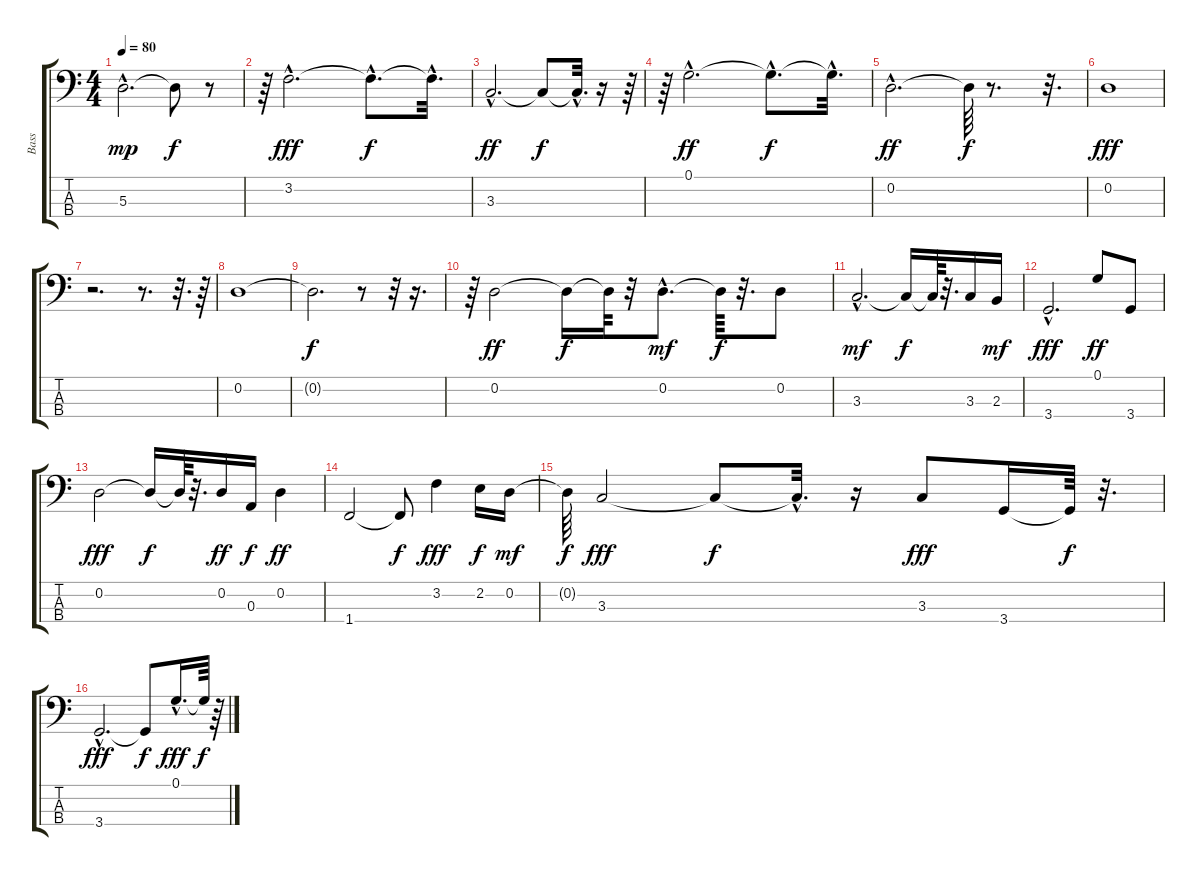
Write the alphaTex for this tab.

\track ("Bass" "Bass") {instrument electricbassfinger}
\staff {score tabs}
\tuning (G2 D2 A1 E1) {hide}
\ts (4 4)
\tempo 80
\clef f4
\ks c
5.3{hac}.2{d dy mp} 5.3{t}.8{dy f} r.8 |
r.64 3.2{hac}.2{d dy fff} 3.2{hac t}.8{d dy f} 3.2{hac t}.32{d} |
3.3{hac}.2{d dy ff} 3.3{t}.8{dy f} 3.3{hac t}.32{d} r.16 r.64 |
r.64 0.1{hac}.2{d dy ff} 0.1{hac t}.8{d dy f} 0.1{hac t}.32{d} |
0.2{hac}.2{d dy ff} 0.2{t}.64{dy f} r.8{d} r.32{d} |
0.2.1{dy fff} |
r.2{d} r.8{d} r.32{d} r.64 |
0.2.1 |
0.2{t}.2{d dy f} r.8 r.32 r.16{d} |
r.64 0.2.2{dy ff} 0.2{t}.16{dy f} 0.2{t}.64 r.32 0.2{hac}.8{d dy mf} 0.2{t}.64{dy f} r.32{d} 0.2.8 |
3.3{hac}.2{d dy mf} 3.3{t}.16{dy f} 3.3{t}.64 r.32{d} 3.3.16 2.3.16{dy mf} |
3.4{hac}.2{d dy fff} 0.1.8{dy ff} 3.4.8 |
0.2.2{dy fff} 0.2{t}.16{dy f} 0.2{t}.64 r.32{d} 0.2.16{dy ff} 0.3.16{dy f} 0.2.4{dy ff} |
1.4.2 1.4{t}.8{dy f} 3.2.4{dy fff} 2.2.16{dy f} 0.2.16{dy mf} |
0.2{t}.64{dy f} 3.3.2{dy fff} 3.3{t}.8{dy f} 3.3{hac t}.32{d} r.16 3.3.8{dy fff} 3.4.16 3.4{t}.64{dy f} r.32{d} |
3.4{hac}.2{d dy fff} 3.4{t}.8{dy f} 0.1{hac}.16{d dy fff} 0.1{t}.64{dy f} r.64
